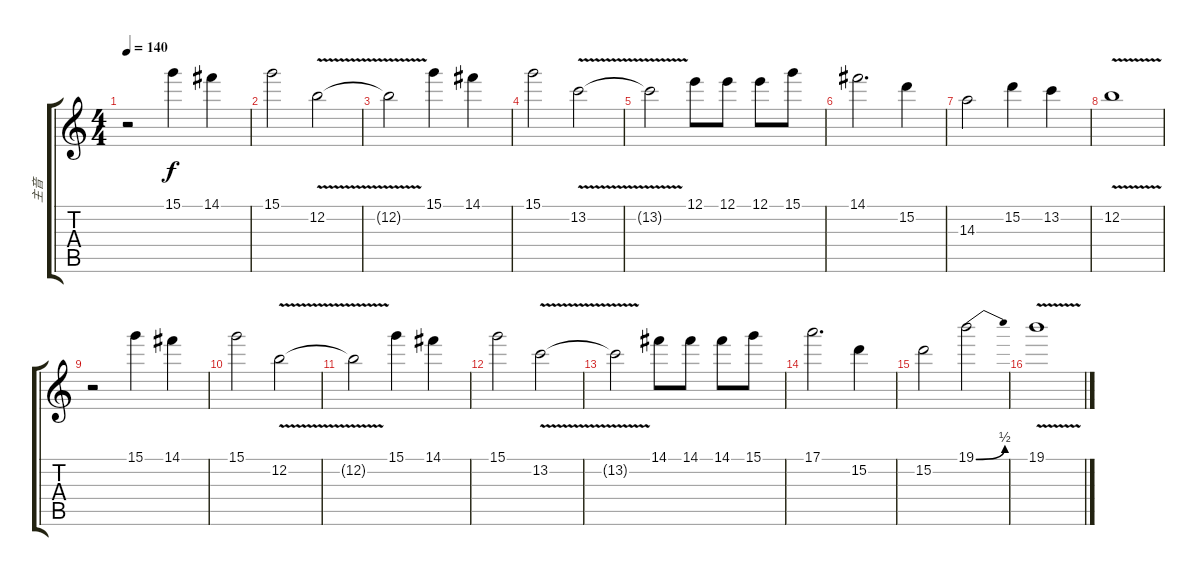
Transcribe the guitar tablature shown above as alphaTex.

\track ("主音" "主音") {instrument distortionguitar}
\staff {score tabs}
\tuning (E4 B3 G3 D3 A2 E2) {hide}
\ts (4 4)
\tempo 140
\clef g2
\ks c
r.2{dy f} 15.1.4 14.1.4 |
15.1.2 12.2{v}.2 |
12.2{t}.2 15.1.4 14.1.4 |
15.1.2 13.2{v}.2 |
13.2{t}.2 12.1.8 12.1.8 12.1.8 15.1.8 |
14.1.2{d} 15.2.4 |
14.3.2 15.2.4 13.2.4 |
12.2{v}.1 |
r.2 15.1.4 14.1.4 |
15.1.2 12.2{v}.2 |
12.2{t}.2 15.1.4 14.1.4 |
15.1.2 13.2{v}.2 |
13.2{t}.2 14.1.8 14.1.8 14.1.8 15.1.8 |
17.1.2{d} 15.2.4 |
15.2.2 19.1{be (bend 0 0 60 2)}.2 |
19.1{v}.1
